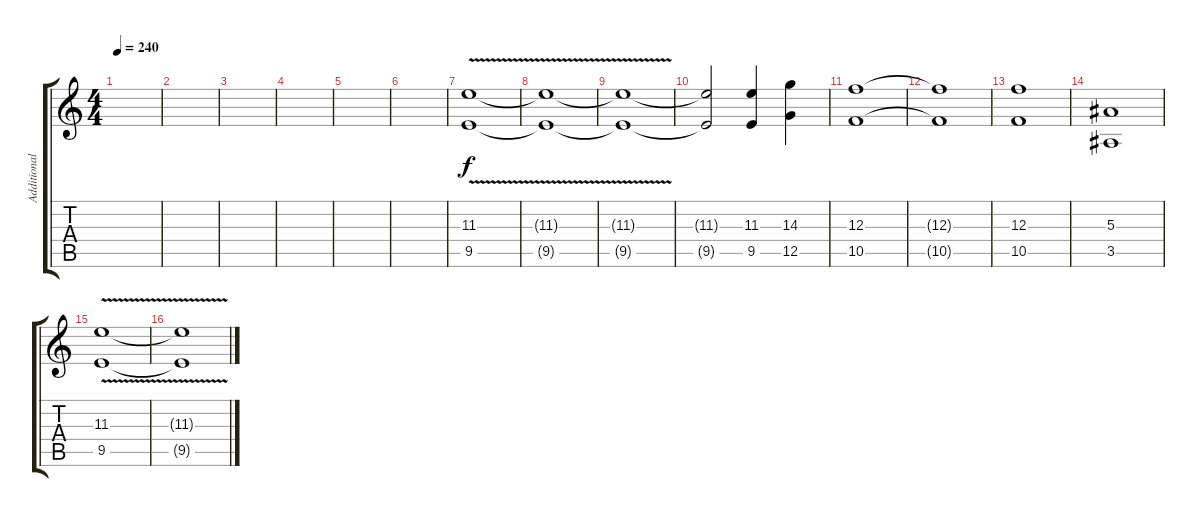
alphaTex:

\track ("Additional guitar #1" "Additional") {instrument distortionguitar}
\staff {score tabs}
\tuning (D4 A3 F3 C3 G2 C2) {hide}
\ts (4 4)
\tempo 240
\clef g2
\ks c
|
|
|
|
|
|
(11.3 9.5{v}).1 |
(11.3{t} 9.5{v t}).1 |
(11.3{t} 9.5{t}).1 |
(11.3{t} 9.5{t}).2 (11.3 9.5).4 (14.3 12.5).4 |
(12.3 10.5).1 |
(12.3{t} 10.5{t}).1 |
(12.3 10.5).1 |
(5.3 3.5).1 |
(11.3 9.5{v}).1 |
(11.3{t} 9.5{t}).1
